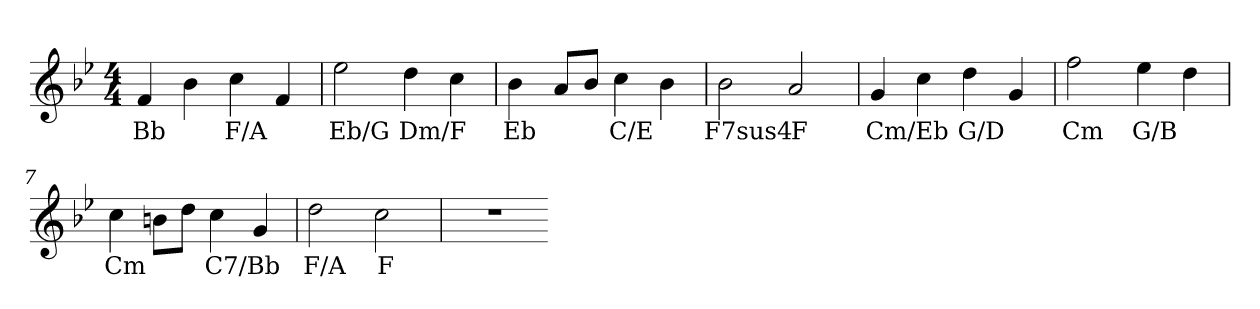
**kern	**text
*part1	*part1
*staff1	*staff1
*clefG2	*
*k[b-e-]	*
*M4/4	*
=1	=1
4f	Bb
4b-	.
4cc	F/A
4f	.
=2	=2
2ee-	Eb/G
4dd	Dm/F
4cc	.
=3	=3
4b-	Eb
8a/L	.
8b-/J	.
4cc	C/E
4b-	.
=4	=4
2b-	F7sus4
2a	F
=5	=5
4g	Cm/Eb
4cc	.
4dd	G/D
4g	.
=6	=6
2ff	Cm
4ee-	G/B
4dd	.
=7	=7
4cc	Cm
8bn\L	.
8dd\J	.
4cc	C7/Bb
4g	.
=8	=8
2dd	F/A
2cc	F
=9	=9
1r	.
=-	=-
*-	*-
